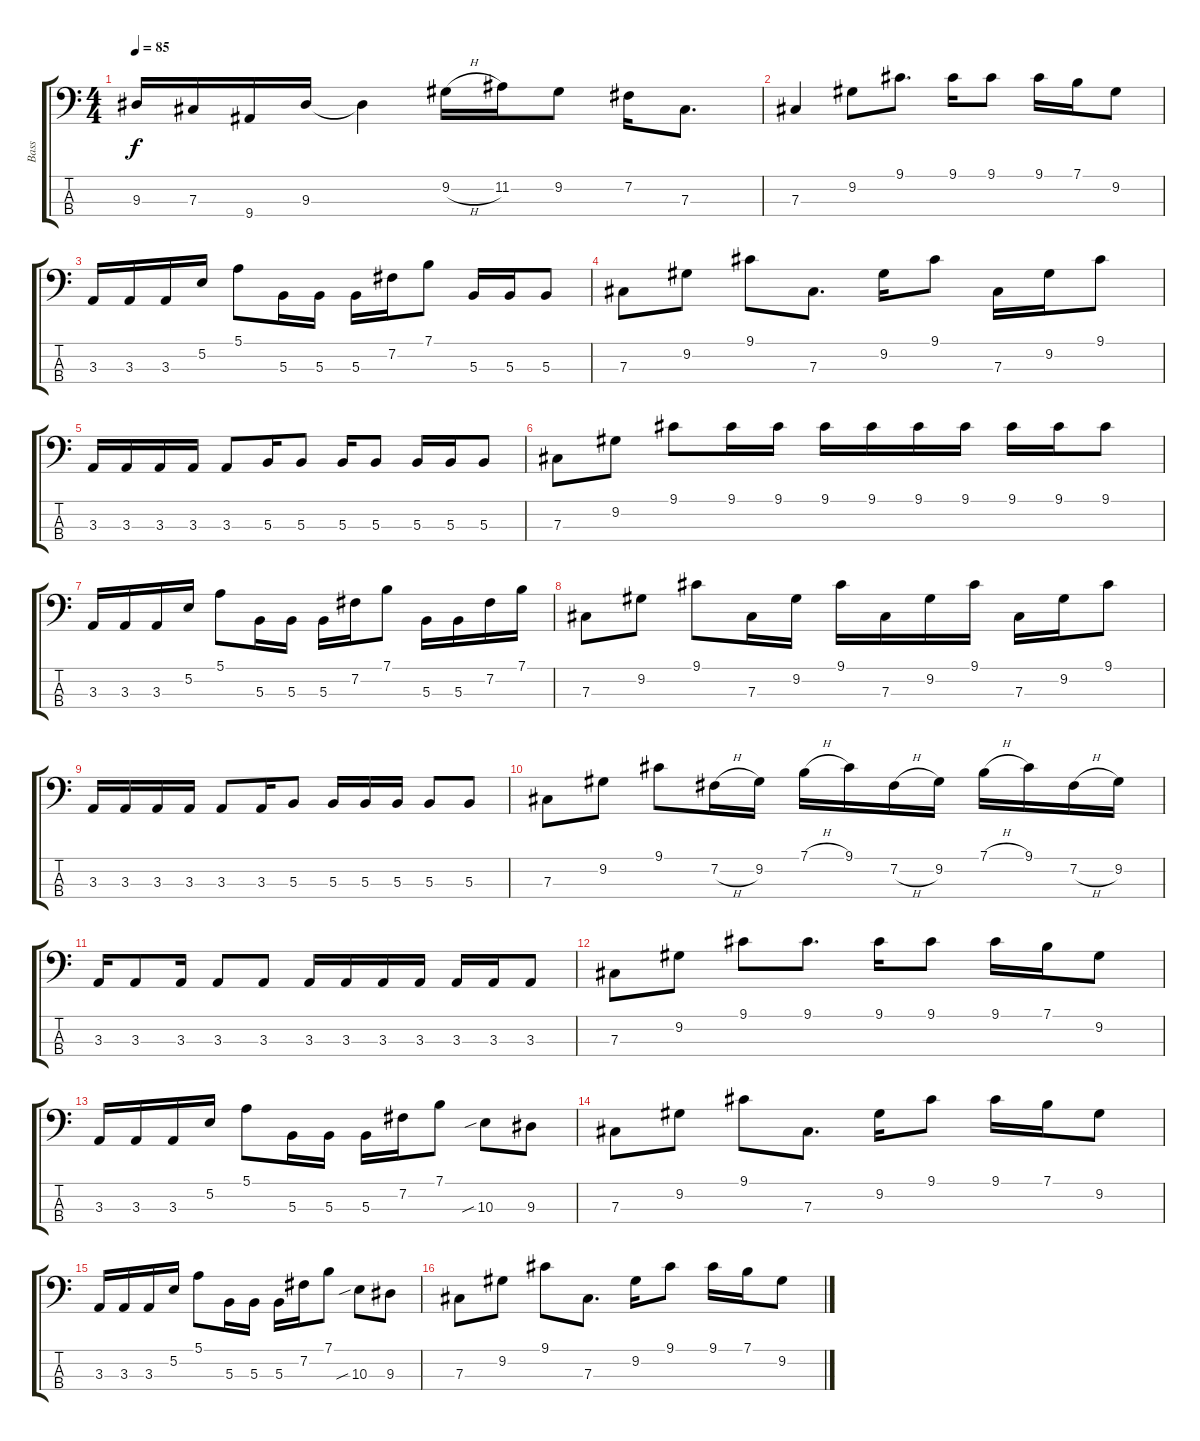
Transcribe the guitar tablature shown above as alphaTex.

\track ("Bass" "Bass") {instrument electricbassfinger}
\staff {score tabs}
\tuning (E2 B1 Gb1 Db1) {hide}
\ts (4 4)
\tempo 85
\clef f4
\ks c
9.3.16{dy f} 7.3.16 9.4.16 9.3.16 9.3{t}.4 9.2{h}.16 11.2.16 9.2.8 7.2.16 7.3.8{d} |
7.3.4 9.2.8 9.1.8{d} 9.1.16 9.1.8 9.1.16 7.1.16 9.2.8 |
3.3.16 3.3.16 3.3.16 5.2.16 5.1.8 5.3.16 5.3.16 5.3.16 7.2.16 7.1.8 5.3.16 5.3.16 5.3.8 |
7.3.8 9.2.8 9.1.8 7.3.8{d} 9.2.16 9.1.8 7.3.16 9.2.16 9.1.8 |
3.3.16 3.3.16 3.3.16 3.3.16 3.3.8 5.3.16 5.3.8 5.3.16 5.3.8 5.3.16 5.3.16 5.3.8 |
7.3.8 9.2.8 9.1.8 9.1.16 9.1.16 9.1.16 9.1.16 9.1.16 9.1.16 9.1.16 9.1.16 9.1.8 |
3.3.16 3.3.16 3.3.16 5.2.16 5.1.8 5.3.16 5.3.16 5.3.16 7.2.16 7.1.8 5.3.16 5.3.16 7.2.16 7.1.16 |
7.3.8 9.2.8 9.1.8 7.3.16 9.2.16 9.1.16 7.3.16 9.2.16 9.1.16 7.3.16 9.2.16 9.1.8 |
3.3.16 3.3.16 3.3.16 3.3.16 3.3.8 3.3.16 5.3.8 5.3.16 5.3.16 5.3.16 5.3.8 5.3.8 |
7.3.8 9.2.8 9.1.8 7.2{h}.16 9.2.16 7.1{h}.16 9.1.16 7.2{h}.16 9.2.16 7.1{h}.16 9.1.16 7.2{h}.16 9.2.16 |
3.3.16 3.3.8 3.3.16 3.3.8 3.3.8 3.3.16 3.3.16 3.3.16 3.3.16 3.3.16 3.3.16 3.3.8 |
7.3.8 9.2.8 9.1.8 9.1.8{d} 9.1.16 9.1.8 9.1.16 7.1.16 9.2.8 |
3.3.16 3.3.16 3.3.16 5.2.16 5.1.8 5.3.16 5.3.16 5.3.16 7.2.16 7.1.8 10.3{sib}.8 9.3.8 |
7.3.8 9.2.8 9.1.8 7.3.8{d} 9.2.16 9.1.8 9.1.16 7.1.16 9.2.8 |
3.3.16 3.3.16 3.3.16 5.2.16 5.1.8 5.3.16 5.3.16 5.3.16 7.2.16 7.1.8 10.3{sib}.8 9.3.8 |
7.3.8 9.2.8 9.1.8 7.3.8{d} 9.2.16 9.1.8 9.1.16 7.1.16 9.2.8
